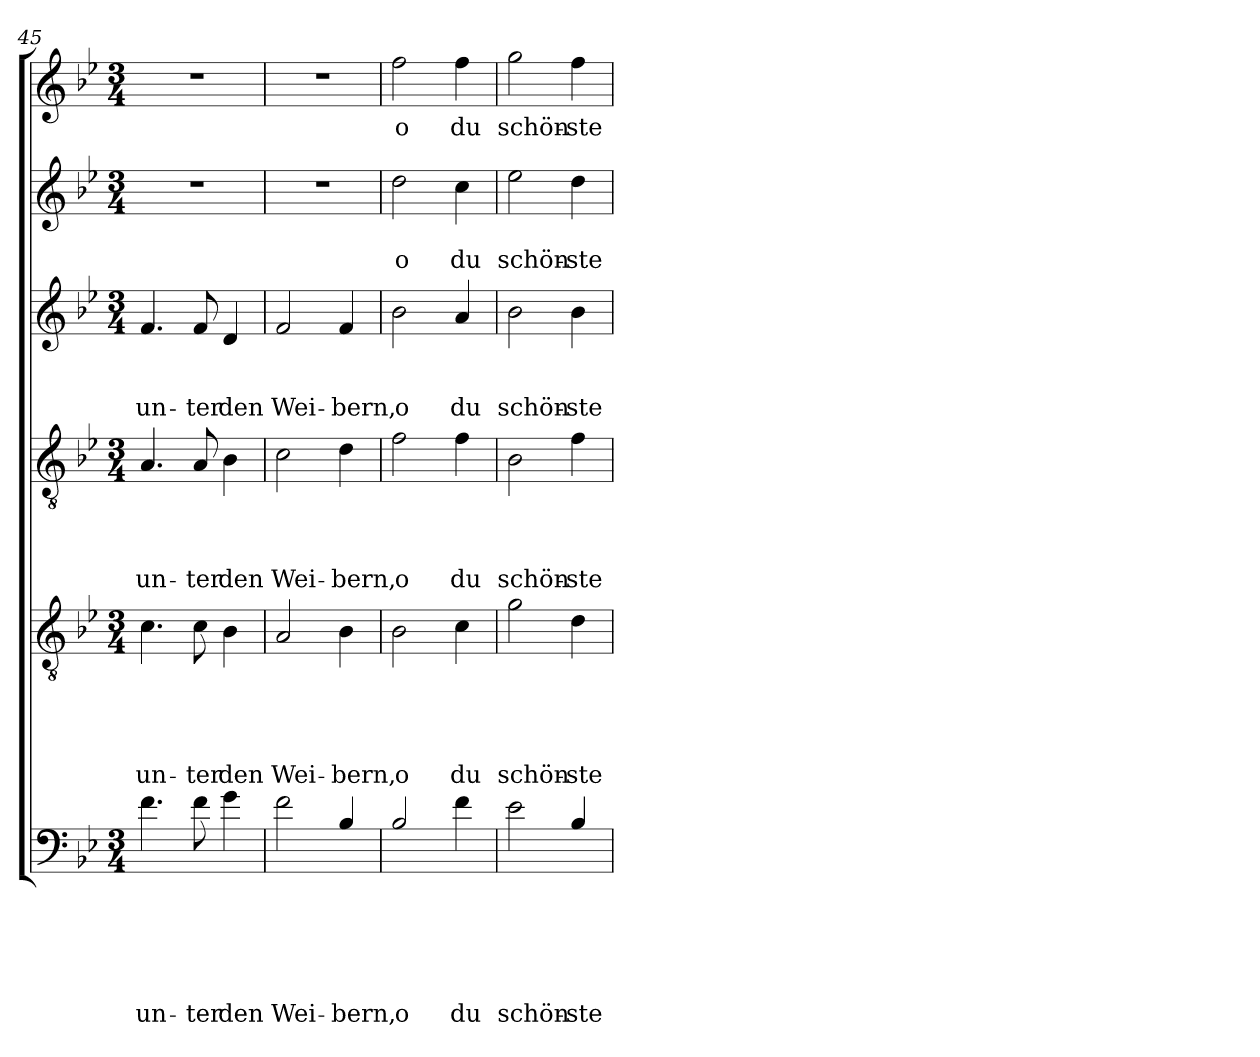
**kern	**text	**text	**text	**text	**text	**text	**kern	**text	**text	**text	**text	**text	**kern	**text	**text	**text	**text	**kern	**text	**text	**text	**kern	**text	**text	**kern	**text
*part6	*part6	*part6	*part6	*part6	*part6	*part6	*part5	*part5	*part5	*part5	*part5	*part5	*part4	*part4	*part4	*part4	*part4	*part3	*part3	*part3	*part3	*part2	*part2	*part2	*part1	*part1
*staff6	*staff6	*staff6	*staff6	*staff6	*staff6	*staff6	*staff5	*staff5	*staff5	*staff5	*staff5	*staff5	*staff4	*staff4	*staff4	*staff4	*staff4	*staff3	*staff3	*staff3	*staff3	*staff2	*staff2	*staff2	*staff1	*staff1
*clefF4	*	*	*	*	*	*	*clefGv2	*	*	*	*	*	*clefGv2	*	*	*	*	*clefG2	*	*	*	*clefG2	*	*	*clefG2	*
*ITrd8c14	*	*	*	*	*	*	*	*	*	*	*	*	*	*	*	*	*	*	*	*	*	*	*	*	*	*
*k[b-e-]	*	*	*	*	*	*	*k[b-e-]	*	*	*	*	*	*k[b-e-]	*	*	*	*	*k[b-e-]	*	*	*	*k[b-e-]	*	*	*k[b-e-]	*
*B-:	*	*	*	*	*	*	*B-:	*	*	*	*	*	*B-:	*	*	*	*	*B-:	*	*	*	*B-:	*	*	*B-:	*
*M3/4	*	*	*	*	*	*	*M3/4	*	*	*	*	*	*M3/4	*	*	*	*	*M3/4	*	*	*	*M3/4	*	*	*M3/4	*
=45	=45	=45	=45	=45	=45	=45	=45	=45	=45	=45	=45	=45	=45	=45	=45	=45	=45	=45	=45	=45	=45	=45	=45	=45	=45	=45
!	!	!	!	!	!	!LO:LY:b	!	!	!	!	!	!LO:LY:b	!	!	!	!	!LO:LY:b	!	!	!	!LO:LY:b	!	!	!	!	!
4.F\	.	.	.	.	.	un-	4.c\	.	.	.	.	un-	4.A/	.	.	.	un-	4.f/	.	.	un-	2.r	.	.	2.r	.
!	!	!	!	!	!	!LO:LY:b	!	!	!	!	!	!LO:LY:b	!	!	!	!	!LO:LY:b	!	!	!	!LO:LY:b	!	!	!	!	!
8F\	.	.	.	.	.	-ter	8c\	.	.	.	.	-ter	8A/	.	.	.	-ter	8f/	.	.	-ter	.	.	.	.	.
!	!	!	!	!	!	!LO:LY:b	!	!	!	!	!	!LO:LY:b	!	!	!	!	!LO:LY:b	!	!	!	!LO:LY:b	!	!	!	!	!
4G\	.	.	.	.	.	den	4B-\	.	.	.	.	den	4B-\	.	.	.	den	4d/	.	.	den	.	.	.	.	.
=46	=46	=46	=46	=46	=46	=46	=46	=46	=46	=46	=46	=46	=46	=46	=46	=46	=46	=46	=46	=46	=46	=46	=46	=46	=46	=46
!	!	!	!	!	!	!LO:LY:b	!	!	!	!	!	!LO:LY:b	!	!	!	!	!LO:LY:b	!	!	!	!LO:LY:b	!	!	!	!	!
2F\	.	.	.	.	.	Wei-	2A/	.	.	.	.	Wei-	2c\	.	.	.	Wei-	2f/	.	.	Wei-	2.r	.	.	2.r	.
!	!	!	!	!	!	!LO:LY:b	!	!	!	!	!	!LO:LY:b	!	!	!	!	!LO:LY:b	!	!	!	!LO:LY:b	!	!	!	!	!
4BB-/	.	.	.	.	.	-bern,	4B-\	.	.	.	.	-bern,	4d\	.	.	.	-bern,	4f/	.	.	-bern,	.	.	.	.	.
!!LO:LB:g=z
=47	=47	=47	=47	=47	=47	=47	=47	=47	=47	=47	=47	=47	=47	=47	=47	=47	=47	=47	=47	=47	=47	=47	=47	=47	=47	=47
!	!	!	!	!	!	!LO:LY:b	!	!	!	!	!	!LO:LY:b	!	!	!	!	!LO:LY:b	!	!	!	!LO:LY:b	!	!	!LO:LY:b	!	!LO:LY:b
2BB-/	.	.	.	.	.	o	2B-\	.	.	.	.	o	2f\	.	.	.	o	2b-\	.	.	o	2dd\	.	o	2ff\	o
!	!	!	!	!	!	!LO:LY:b	!	!	!	!	!	!LO:LY:b	!	!	!	!	!LO:LY:b	!	!	!	!LO:LY:b	!	!	!LO:LY:b	!	!LO:LY:b
4F\	.	.	.	.	.	du	4c\	.	.	.	.	du	4f\	.	.	.	du	4a/	.	.	du	4cc\	.	du	4ff\	du
=48	=48	=48	=48	=48	=48	=48	=48	=48	=48	=48	=48	=48	=48	=48	=48	=48	=48	=48	=48	=48	=48	=48	=48	=48	=48	=48
!	!	!	!	!	!	!LO:LY:b	!	!	!	!	!	!LO:LY:b	!	!	!	!	!LO:LY:b	!	!	!	!LO:LY:b	!	!	!LO:LY:b	!	!LO:LY:b
2E-\	.	.	.	.	.	schön-	2g\	.	.	.	.	schön-	2B-\	.	.	.	schön-	2b-\	.	.	schön-	2ee-\	.	schön-	2gg\	schön-
!	!	!	!	!	!	!LO:LY:b	!	!	!	!	!	!LO:LY:b	!	!	!	!	!LO:LY:b	!	!	!	!LO:LY:b	!	!	!LO:LY:b	!	!LO:LY:b
4BB-/	.	.	.	.	.	-ste	4d\	.	.	.	.	-ste	4f\	.	.	.	-ste	4b-\	.	.	-ste	4dd\	.	-ste	4ff\	-ste
=	=	=	=	=	=	=	=	=	=	=	=	=	=	=	=	=	=	=	=	=	=	=	=	=	=	=
*-	*-	*-	*-	*-	*-	*-	*-	*-	*-	*-	*-	*-	*-	*-	*-	*-	*-	*-	*-	*-	*-	*-	*-	*-	*-	*-
